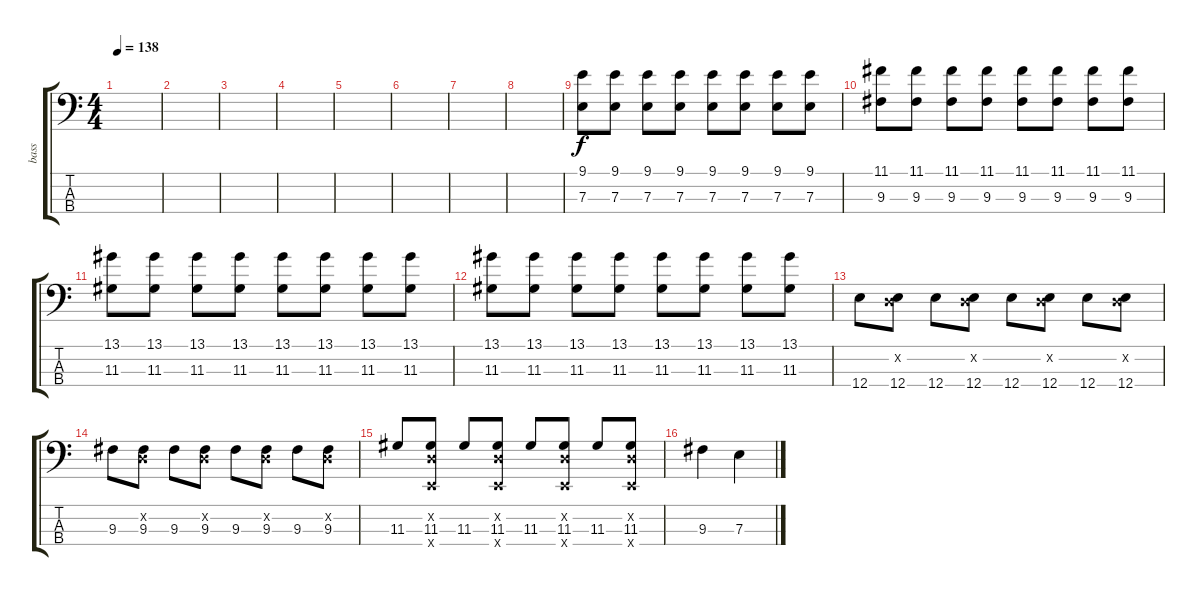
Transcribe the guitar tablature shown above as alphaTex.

\track ("bass" "bass") {instrument electricbassfinger}
\staff {score tabs}
\tuning (G2 D2 A1 E1) {hide}
\ts (4 4)
\tempo 138
\clef f4
\ks c
|
|
|
|
|
|
|
|
(9.1 7.3).8 (9.1 7.3).8 (9.1 7.3).8 (9.1 7.3).8 (9.1 7.3).8 (9.1 7.3).8 (9.1 7.3).8 (9.1 7.3).8 |
(11.1 9.3).8 (11.1 9.3).8 (11.1 9.3).8 (11.1 9.3).8 (11.1 9.3).8 (11.1 9.3).8 (11.1 9.3).8 (11.1 9.3).8 |
(13.1 11.3).8 (13.1 11.3).8 (13.1 11.3).8 (13.1 11.3).8 (13.1 11.3).8 (13.1 11.3).8 (13.1 11.3).8 (13.1 11.3).8 |
(13.1 11.3).8 (13.1 11.3).8 (13.1 11.3).8 (13.1 11.3).8 (13.1 11.3).8 (13.1 11.3).8 (13.1 11.3).8 (13.1 11.3).8 |
12.4.8 (0.2{x} 12.4).8 12.4.8 (0.2{x} 12.4).8 12.4.8 (0.2{x} 12.4).8 12.4.8 (0.2{x} 12.4).8 |
9.3.8 (0.2{x} 9.3).8 9.3.8 (0.2{x} 9.3).8 9.3.8 (0.2{x} 9.3).8 9.3.8 (0.2{x} 9.3).8 |
11.3.8 (0.2{x} 11.3 0.4{x}).8 11.3.8 (0.2{x} 11.3 0.4{x}).8 11.3.8 (0.2{x} 11.3 0.4{x}).8 11.3.8 (0.2{x} 11.3 0.4{x}).8 |
9.3.4 7.3.4
